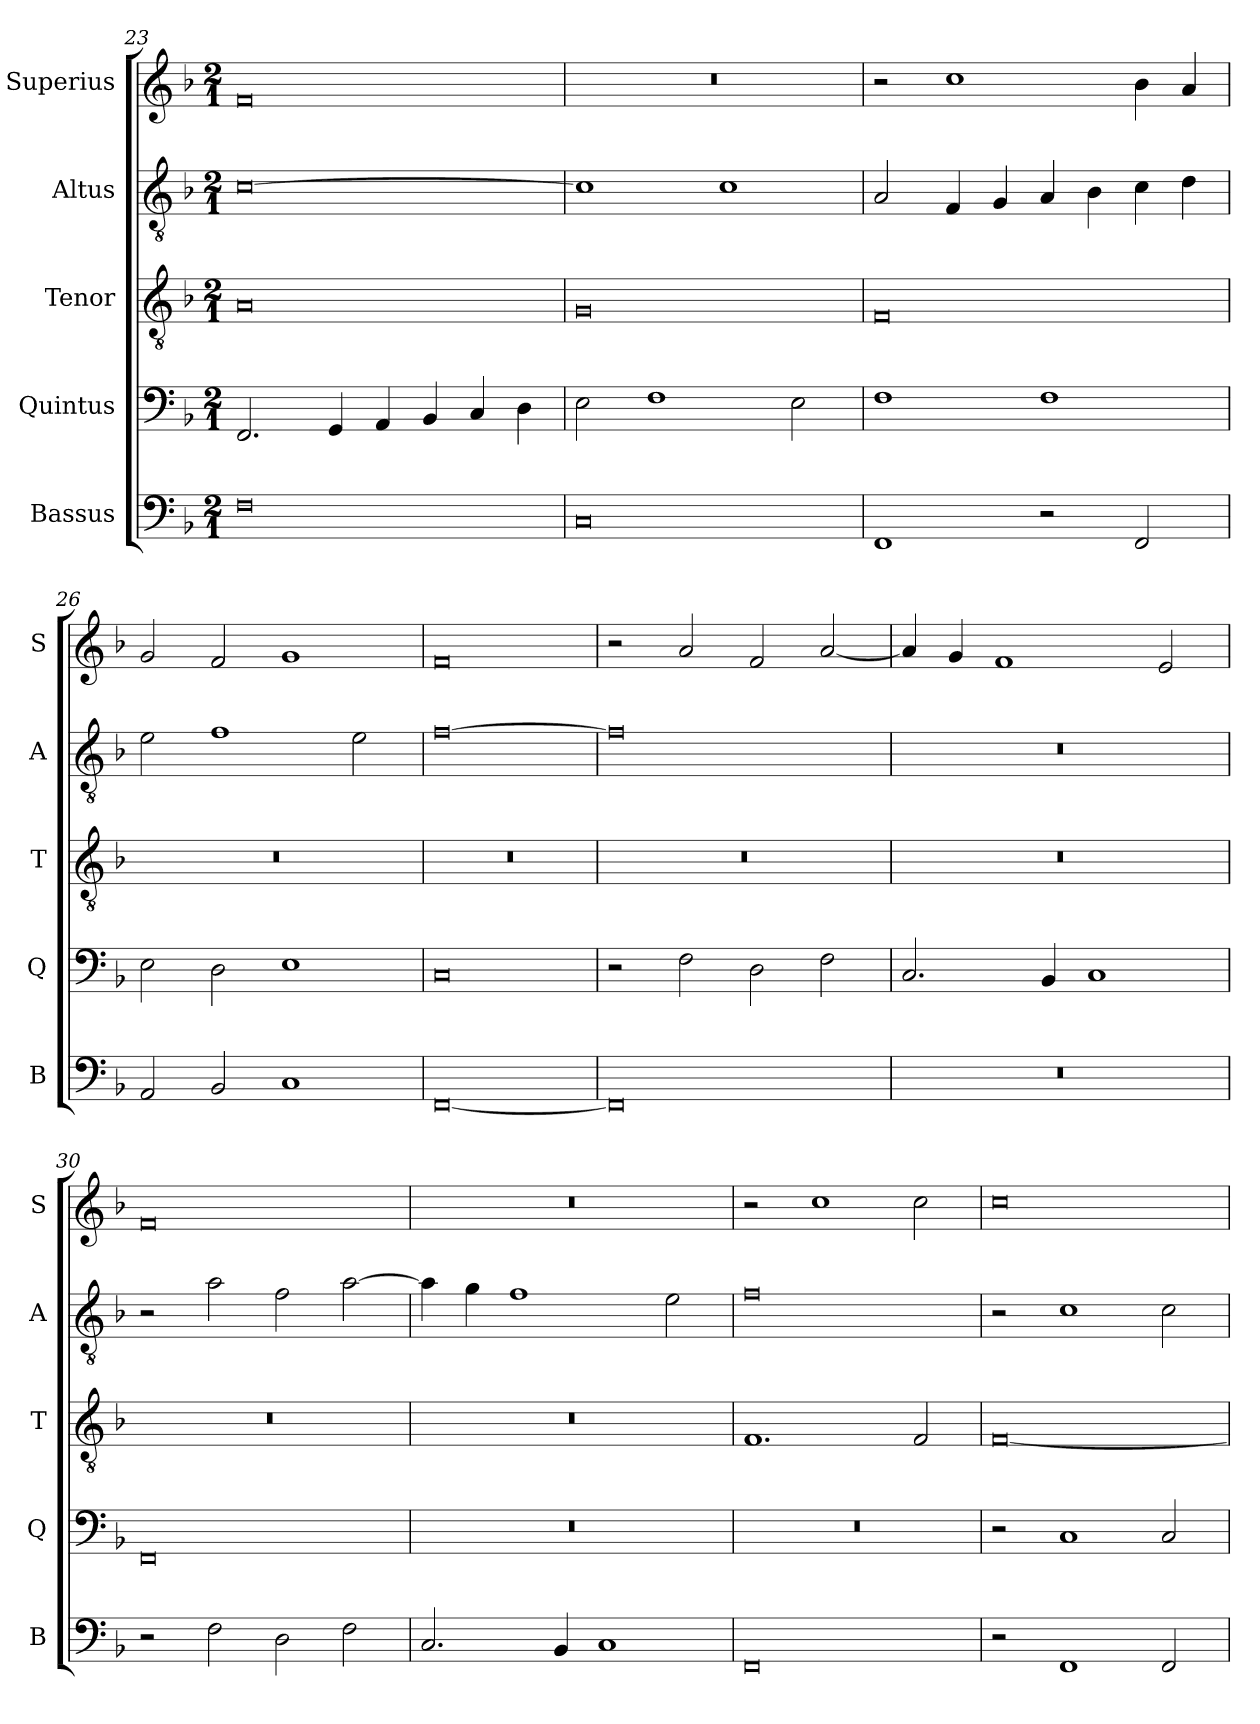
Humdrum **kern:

**kern	**kern	**kern	**kern	**kern
*part5	*part4	*part3	*part2	*part1
*staff5	*staff4	*staff3	*staff2	*staff1
*I"Bassus	*I"Quintus	*I"Tenor	*I"Altus	*I"Superius
*I'B	*I'Q	*I'T	*I'A	*I'S
*clefF4	*clefF4	*clefGv2	*clefGv2	*clefG2
*k[b-]	*k[b-]	*k[b-]	*k[b-]	*k[b-]
*M2/1	*M2/1	*M2/1	*M2/1	*M2/1
=23	=23	=23	=23	=23
0F	2.FF/	0A	[0c	0f
.	4GG/	.	.	.
.	4AA/	.	.	.
.	4BB-/	.	.	.
.	4C/	.	.	.
.	4D\	.	.	.
=24	=24	=24	=24	=24
0C	2E\	0G	1c]	0r
.	1F	.	.	.
.	.	.	1c	.
.	2E\	.	.	.
=25	=25	=25	=25	=25
1FF	1F	0F	2A/	2r
.	.	.	4F/	1cc
.	.	.	4G/	.
2r	1F	.	4A/	.
.	.	.	4B-\	.
2FF/	.	.	4c\	4b-\
.	.	.	4d\	4a/
=26	=26	=26	=26	=26
2AA/	2E\	0r	2e\	2g/
2BB-/	2D\	.	1f	2f/
1C	1E	.	.	1g
.	.	.	2e\	.
=27	=27	=27	=27	=27
[0FF	0C	0r	[0f	0f
=28	=28	=28	=28	=28
0FF]	2r	0r	0f]	2r
.	2F\	.	.	2a/
.	2D\	.	.	2f/
.	2F\	.	.	[2a/
=29	=29	=29	=29	=29
0r	2.C/	0r	0r	4a/]
.	.	.	.	4g/
.	.	.	.	1f
.	4BB-/	.	.	.
.	1C	.	.	.
.	.	.	.	2e/
=30	=30	=30	=30	=30
2r	0FF	0r	2r	0f
2F\	.	.	2a\	.
2D\	.	.	2f\	.
2F\	.	.	[2a\	.
=31	=31	=31	=31	=31
2.C/	0r	0r	4a\]	0r
.	.	.	4g\	.
.	.	.	1f	.
4BB-/	.	.	.	.
1C	.	.	.	.
.	.	.	2e\	.
=32	=32	=32	=32	=32
0FF	0r	1.F	0f	2r
.	.	.	.	1cc
.	.	2F/	.	2cc\
=33	=33	=33	=33	=33
2r	2r	[0F	2r	0cc
1FF	1C	.	1c	.
2FF/	2C/	.	2c\	.
=	=	=	=	=
*-	*-	*-	*-	*-
